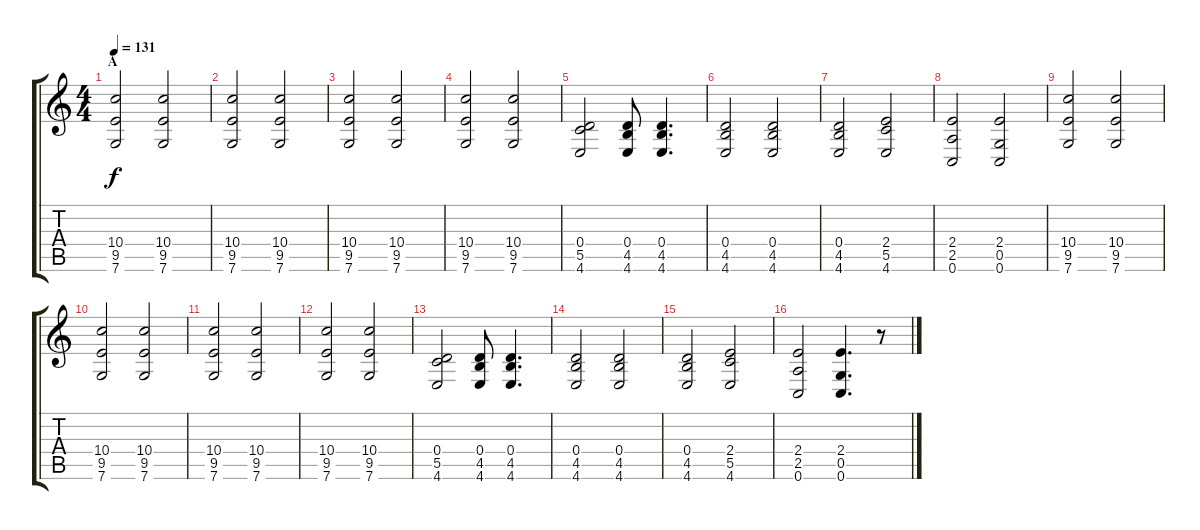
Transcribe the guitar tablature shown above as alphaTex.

\track "" {instrument overdrivenguitar}
\staff {score tabs}
\tuning (G4 E4 A3 D3 G2 C2) {hide}
\ts (4 4)
\section ("" "A")
\tempo 131
\clef g2
\ks c
(10.4 9.5 7.6).2{dy f instrument overdrivenguitar} (10.4 9.5 7.6).2 |
(10.4 9.5 7.6).2 (10.4 9.5 7.6).2 |
(10.4 9.5 7.6).2 (10.4 9.5 7.6).2 |
(10.4 9.5 7.6).2 (10.4 9.5 7.6).2 |
(0.4 5.5 4.6).2 (0.4 4.5 4.6).8 (0.4 4.5 4.6).4{d} |
(0.4 4.5 4.6).2 (0.4 4.5 4.6).2 |
(0.4 4.5 4.6).2 (2.4 5.5 4.6).2 |
(2.4 2.5 0.6).2 (2.4 0.5 0.6).2 |
(10.4 9.5 7.6).2 (10.4 9.5 7.6).2 |
(10.4 9.5 7.6).2 (10.4 9.5 7.6).2 |
(10.4 9.5 7.6).2 (10.4 9.5 7.6).2 |
(10.4 9.5 7.6).2 (10.4 9.5 7.6).2 |
(0.4 5.5 4.6).2 (0.4 4.5 4.6).8 (0.4 4.5 4.6).4{d} |
(0.4 4.5 4.6).2 (0.4 4.5 4.6).2 |
(0.4 4.5 4.6).2 (2.4 5.5 4.6).2 |
(2.4 2.5 0.6).2 (2.4 0.5 0.6).4{d} r.8
